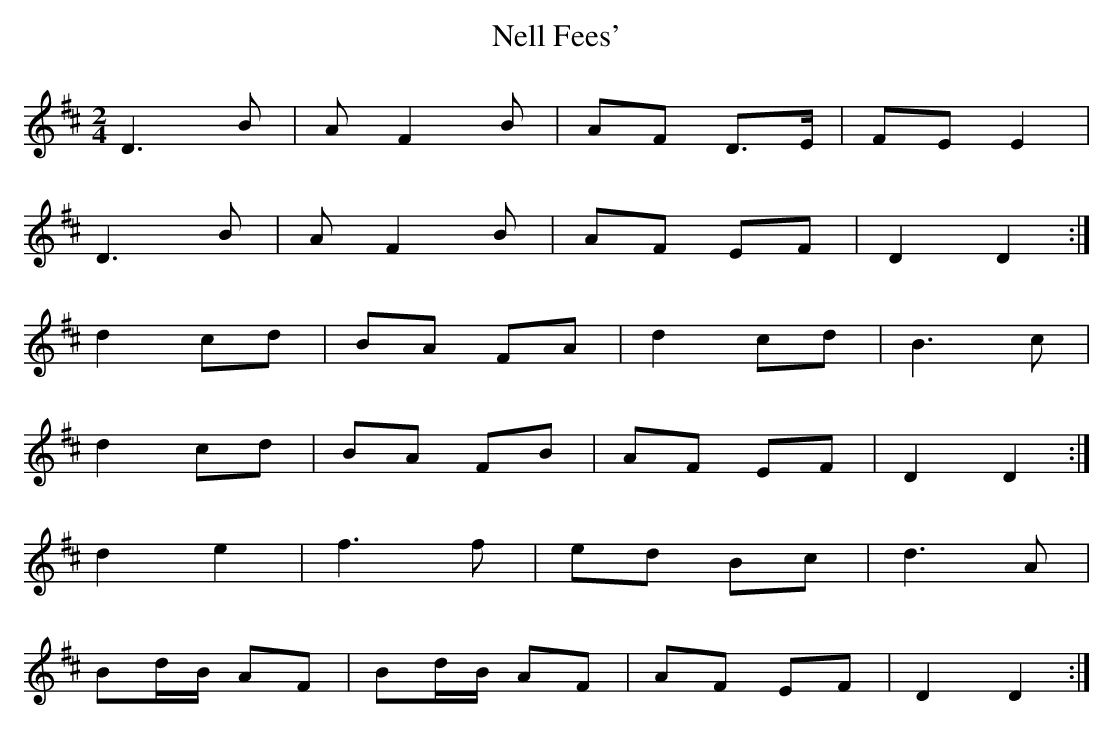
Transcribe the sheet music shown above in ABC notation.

X:1
T:Nell Fees'
M:2/4
L:1/8
K:D Major
D3B|AF2B|AF D>E|FE E2|!
D3B|AF2B|AF EF|D2 D2:|!
d2 cd|BA FA|d2 cd|B3 c|!
d2 cd|BA FB|AF EF|D2 D2:|!
d2 e2|f3f|ed Bc|d3 A|!
Bd/B/ AF|Bd/B/ AF|AF EF|D2 D2:|!
